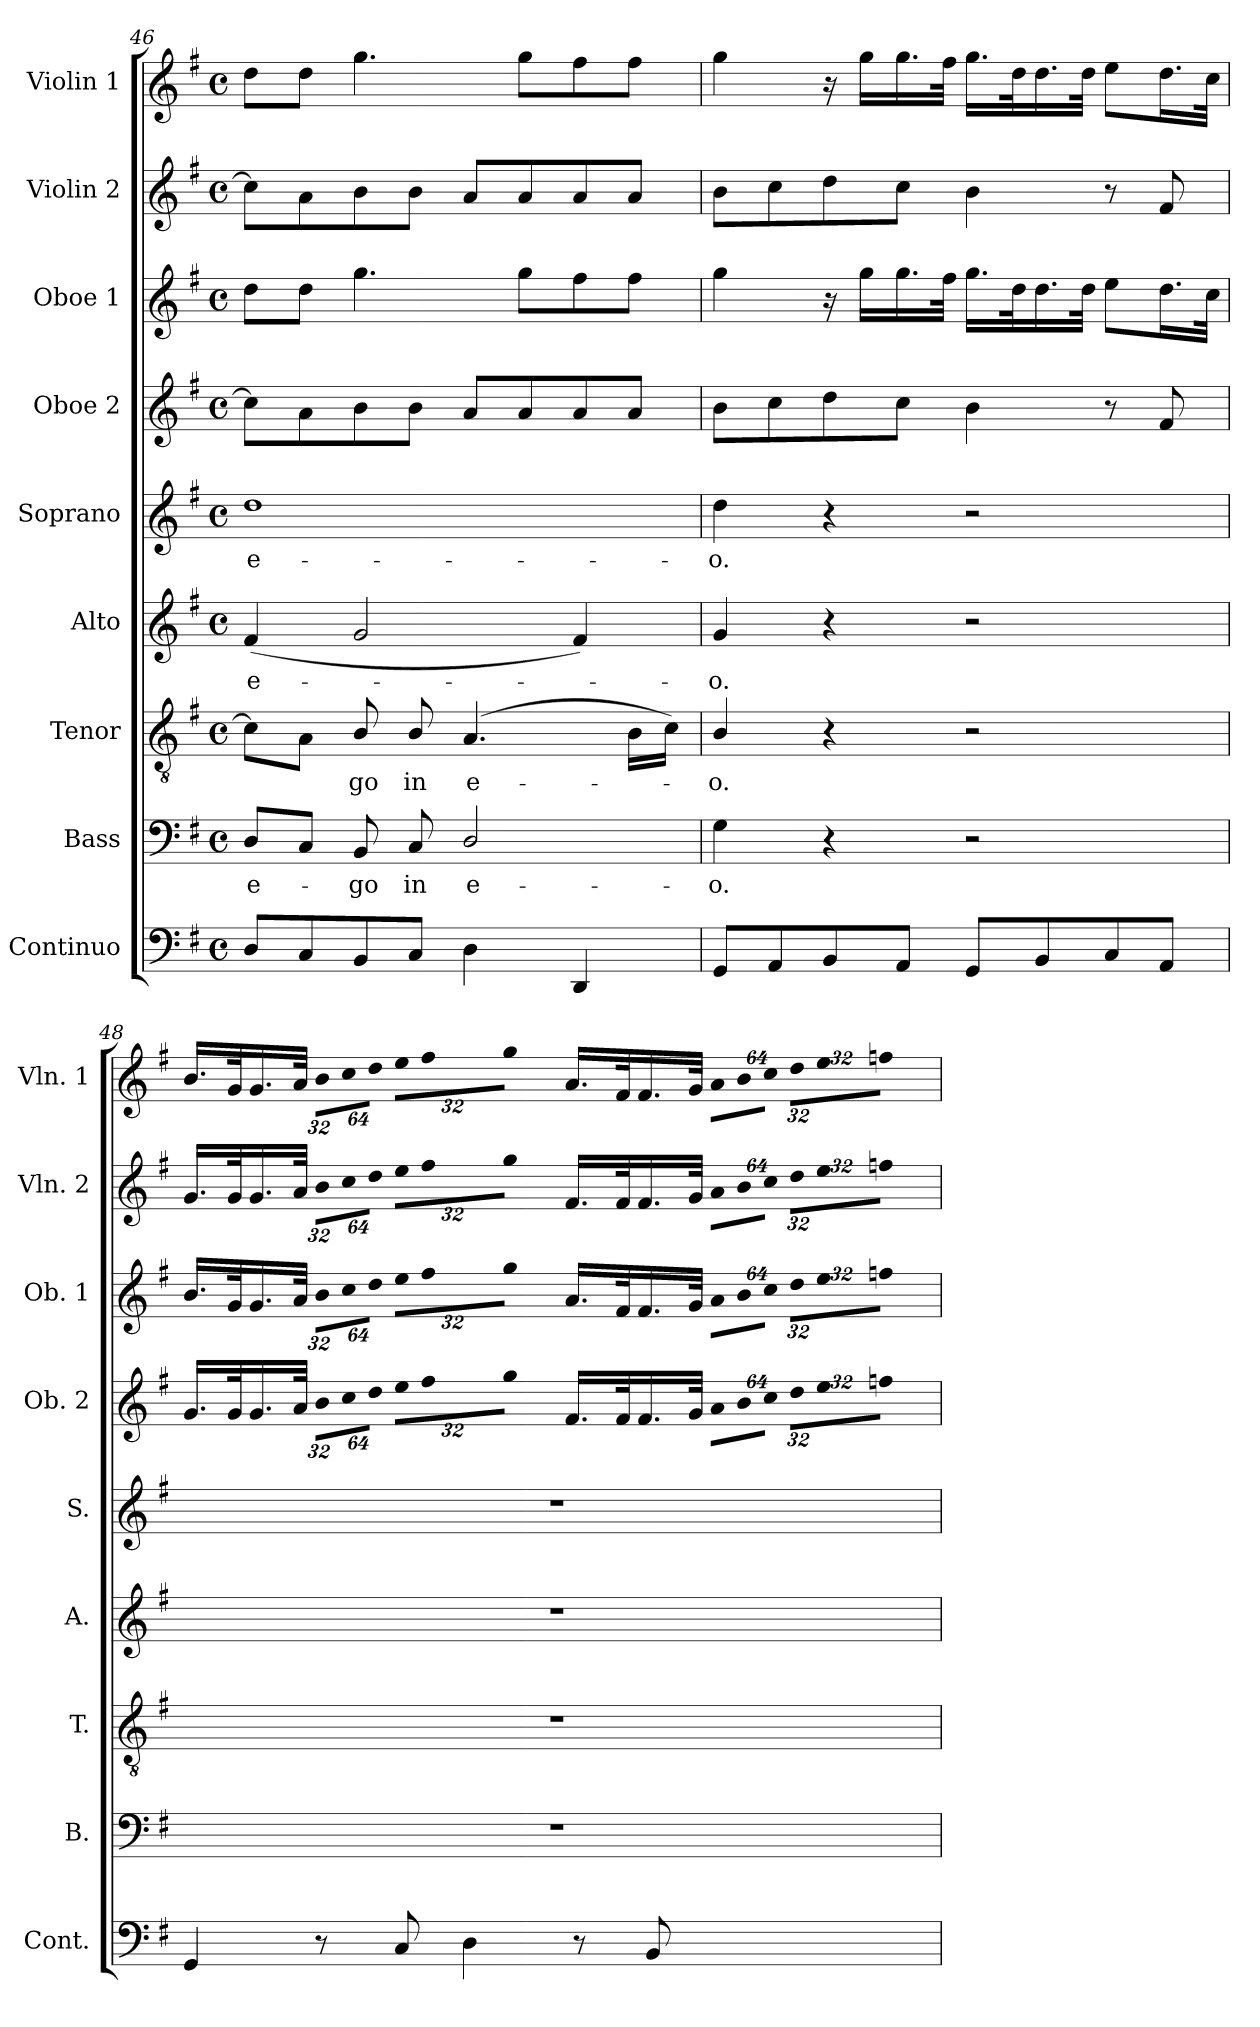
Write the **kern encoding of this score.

**kern	**kern	**text	**kern	**text	**kern	**text	**kern	**text	**kern	**kern	**kern	**kern
*part9	*part8	*part8	*part7	*part7	*part6	*part6	*part5	*part5	*part4	*part3	*part2	*part1
*staff9	*staff8	*staff8	*staff7	*staff7	*staff6	*staff6	*staff5	*staff5	*staff4	*staff3	*staff2	*staff1
*I"Continuo	*I"Bass	*	*I"Tenor	*	*I"Alto	*	*I"Soprano	*	*I"Oboe 2	*I"Oboe 1	*I"Violin 2	*I"Violin 1
*I'Cont.	*I'B.	*	*I'T.	*	*I'A.	*	*I'S.	*	*I'Ob. 2	*I'Ob. 1	*I'Vln. 2	*I'Vln. 1
*clefF4	*clefF4	*	*clefGv2	*	*clefG2	*	*clefG2	*	*clefG2	*clefG2	*clefG2	*clefG2
*	*	*	*ITrd7c12	*	*	*	*	*	*	*	*	*
*k[f#]	*k[f#]	*	*k[f#]	*	*k[f#]	*	*k[f#]	*	*k[f#]	*k[f#]	*k[f#]	*k[f#]
*G:	*G:	*	*G:	*	*G:	*	*G:	*	*G:	*G:	*G:	*G:
*M4/4	*M4/4	*	*M4/4	*	*M4/4	*	*M4/4	*	*M4/4	*M4/4	*M4/4	*M4/4
*met(c)	*met(c)	*	*met(c)	*	*met(c)	*	*met(c)	*	*met(c)	*met(c)	*met(c)	*met(c)
=46	=46	=46	=46	=46	=46	=46	=46	=46	=46	=46	=46	=46
!	!	!LO:LY:b:color=#000000	!	!	!	!	!	!	!	!	!	!
!	!	!	!	!	!	!LO:LY:b:color=#000000	!	!	!	!	!	!
!	!	!	!	!	!	!	!	!LO:LY:b:color=#000000	!	!	!	!
8Di/L	8Di/L	e-	8Ci\L]	.	(4f#i/	e-	1ddi	e-	8cci\L]	8ddi\L	8cci\L]	8ddi\L
8Ci/	8Ci/J	.	8AAi\J	.	.	.	.	.	8ai\	8ddi\J	8ai\	8ddi\J
!	!	!LO:LY:b:color=#000000	!	!	!	!	!	!	!	!	!	!
!	!	!	!	!LO:LY:b:color=#000000	!	!	!	!	!	!	!	!
8BBi/	8BBi/	-go	8BBi/	-go	2gi/	.	.	.	8bi\	4.ggi\	8bi\	4.ggi\
!	!	!LO:LY:b:color=#000000	!	!	!	!	!	!	!	!	!	!
!	!	!	!	!LO:LY:b:color=#000000	!	!	!	!	!	!	!	!
8Ci/J	8Ci/	in	8BBi/	in	.	.	.	.	8bi\J	.	8bi\J	.
!	!	!LO:LY:b:color=#000000	!	!	!	!	!	!	!	!	!	!
!	!	!	!	!LO:LY:b:color=#000000	!	!	!	!	!	!	!	!
4Di\	2Di/	e-	(4.AAi/	e-	.	.	.	.	8ai/L	.	8ai/L	.
.	.	.	.	.	.	.	.	.	8ai/	8ggi\L	8ai/	8ggi\L
4DDi/	.	.	.	.	4f#i/)	.	.	.	8ai/	8ff#i\	8ai/	8ff#i\
.	.	.	16BBi\LL	.	.	.	.	.	8ai/J	8ff#i\J	8ai/J	8ff#i\J
.	.	.	16Ci\JJ)	.	.	.	.	.	.	.	.	.
!!LO:LB:g=z
=47	=47	=47	=47	=47	=47	=47	=47	=47	=47	=47	=47	=47
!	!	!LO:LY:b:color=#000000	!	!	!	!	!	!	!	!	!	!
!	!	!	!	!LO:LY:b:color=#000000	!	!	!	!	!	!	!	!
!	!	!	!	!	!	!LO:LY:b:color=#000000	!	!	!	!	!	!
!	!	!	!	!	!	!	!	!LO:LY:b:color=#000000	!	!	!	!
8GGi/L	4Gi\	-o.	4BBi/	-o.	4gi/	-o.	4ddi\	-o.	8bi\L	4ggi\	8bi\L	4ggi\
8AAi/	.	.	.	.	.	.	.	.	8cci\	.	8cci\	.
8BBi/	4r	.	4r	.	4r	.	4r	.	8ddi\	16r	8ddi\	16r
.	.	.	.	.	.	.	.	.	.	16ggi\LL	.	16ggi\LL
8AAi/J	.	.	.	.	.	.	.	.	8cci\J	16.ggi\	8cci\J	16.ggi\
.	.	.	.	.	.	.	.	.	.	32ff#i\JJk	.	32ff#i\JJk
8GGi/L	2r	.	2r	.	2r	.	2r	.	4bi\	16.ggi\LL	4bi\	16.ggi\LL
.	.	.	.	.	.	.	.	.	.	32ddi\k	.	32ddi\k
8BBi/	.	.	.	.	.	.	.	.	.	16.ddi\	.	16.ddi\
.	.	.	.	.	.	.	.	.	.	32ddi\JJk	.	32ddi\JJk
8Ci/	.	.	.	.	.	.	.	.	8r	8eei\L	8r	8eei\L
8AAi/J	.	.	.	.	.	.	.	.	8f#i/	16.ddi\L	8f#i/	16.ddi\L
.	.	.	.	.	.	.	.	.	.	32cci\JJk	.	32cci\JJk
=48	=48	=48	=48	=48	=48	=48	=48	=48	=48	=48	=48	=48
4GGi/	1r	.	1r	.	1r	.	1r	.	16.gi/LL	16.bi/LL	16.gi/LL	16.bi/LL
.	.	.	.	.	.	.	.	.	32gi/k	32gi/k	32gi/k	32gi/k
.	.	.	.	.	.	.	.	.	16.gi/	16.gi/	16.gi/	16.gi/
.	.	.	.	.	.	.	.	.	32ai/JJk	32ai/JJk	32ai/JJk	32ai/JJk
*	*	*	*	*	*	*	*	*	*Xbrackettup	*	*	*
!	!	!	!	!	!	!	!	!	!LO:N:vis=16	!	!	!
*	*	*	*	*	*	*	*	*	*	*Xbrackettup	*	*
!	!	!	!	!	!	!	!	!	!	!LO:N:vis=16	!	!
*	*	*	*	*	*	*	*	*	*	*	*Xbrackettup	*
!	!	!	!	!	!	!	!	!	!	!	!LO:N:vis=16	!
*	*	*	*	*	*	*	*	*	*	*	*	*Xbrackettup
!	!	!	!	!	!	!	!	!	!	!	!	!LO:N:vis=16
8r	.	.	.	.	.	.	.	.	512%21bi\LL	512%21bi\LL	512%21bi\LL	512%21bi\LL
!	!	!	!	!	!	!	!	!	!LO:N:vis=16	!LO:N:vis=16	!LO:N:vis=16	!LO:N:vis=16
.	.	.	.	.	.	.	.	.	1024%43cci\	1024%43cci\	1024%43cci\	1024%43cci\
!	!	!	!	!	!	!	!	!	!LO:N:vis=16	!LO:N:vis=16	!LO:N:vis=16	!LO:N:vis=16
.	.	.	.	.	.	.	.	.	1024%43ddi\JJ	1024%43ddi\JJ	1024%43ddi\JJ	1024%43ddi\JJ
!	!	!	!	!	!	!	!	!	!LO:N:vis=16	!LO:N:vis=16	!LO:N:vis=16	!LO:N:vis=16
8Ci/	.	.	.	.	.	.	.	.	512%21eei\LL	512%21eei\LL	512%21eei\LL	512%21eei\LL
!	!	!	!	!	!	!	!	!	!LO:N:vis=16	!LO:N:vis=16	!LO:N:vis=16	!LO:N:vis=16
.	.	.	.	.	.	.	.	.	1024%43ff#i\	1024%43ff#i\	1024%43ff#i\	1024%43ff#i\
!	!	!	!	!	!	!	!	!	!LO:N:vis=16	!LO:N:vis=16	!LO:N:vis=16	!LO:N:vis=16
.	.	.	.	.	.	.	.	.	1024%43ggi\JJ	1024%43ggi\JJ	1024%43ggi\JJ	1024%43ggi\JJ
4Di\	.	.	.	.	.	.	.	.	16.f#i/LL	16.ai/LL	16.f#i/LL	16.ai/LL
.	.	.	.	.	.	.	.	.	32f#i/k	32f#i/k	32f#i/k	32f#i/k
.	.	.	.	.	.	.	.	.	16.f#i/	16.f#i/	16.f#i/	16.f#i/
.	.	.	.	.	.	.	.	.	32gi/JJk	32gi/JJk	32gi/JJk	32gi/JJk
!	!	!	!	!	!	!	!	!	!LO:N:vis=16	!LO:N:vis=16	!LO:N:vis=16	!LO:N:vis=16
8r	.	.	.	.	.	.	.	.	512%21ai\LL	512%21ai\LL	512%21ai\LL	512%21ai\LL
!	!	!	!	!	!	!	!	!	!LO:N:vis=16	!LO:N:vis=16	!LO:N:vis=16	!LO:N:vis=16
.	.	.	.	.	.	.	.	.	1024%43bi\	1024%43bi\	1024%43bi\	1024%43bi\
!	!	!	!	!	!	!	!	!	!LO:N:vis=16	!LO:N:vis=16	!LO:N:vis=16	!LO:N:vis=16
.	.	.	.	.	.	.	.	.	1024%43cci\JJ	1024%43cci\JJ	1024%43cci\JJ	1024%43cci\JJ
!	!	!	!	!	!	!	!	!	!LO:N:vis=16	!LO:N:vis=16	!LO:N:vis=16	!LO:N:vis=16
8BBi/	.	.	.	.	.	.	.	.	512%21ddi\LL	512%21ddi\LL	512%21ddi\LL	512%21ddi\LL
!	!	!	!	!	!	!	!	!	!LO:N:vis=16	!LO:N:vis=16	!LO:N:vis=16	!LO:N:vis=16
.	.	.	.	.	.	.	.	.	1024%43eei\	1024%43eei\	1024%43eei\	1024%43eei\
!	!	!	!	!	!	!	!	!	!LO:N:vis=16	!LO:N:vis=16	!LO:N:vis=16	!LO:N:vis=16
.	.	.	.	.	.	.	.	.	1024%43ffni\JJ	1024%43ffni\JJ	1024%43ffni\JJ	1024%43ffni\JJ
=	=	=	=	=	=	=	=	=	=	=	=	=
*-	*-	*-	*-	*-	*-	*-	*-	*-	*-	*-	*-	*-
